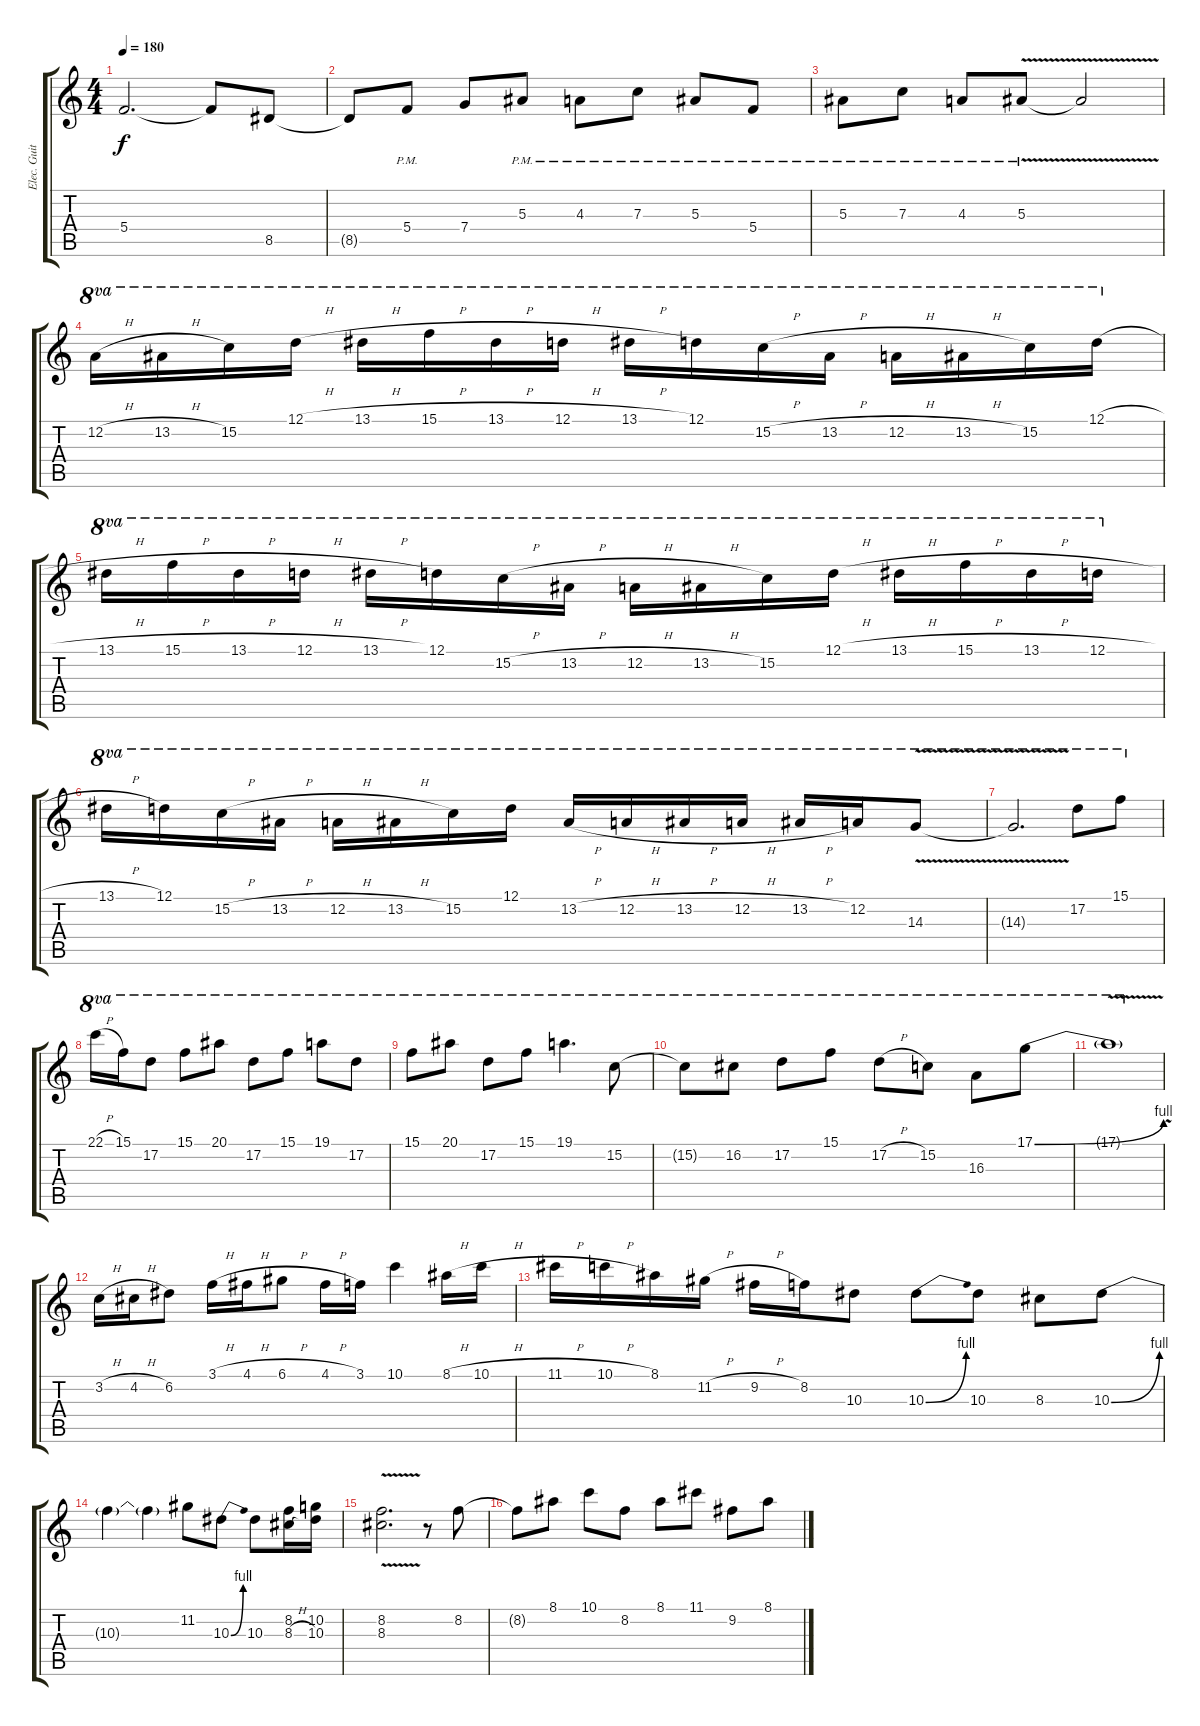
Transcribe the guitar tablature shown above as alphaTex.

\track ("Elec. Guitar 6" "Elec. Guit") {instrument distortionguitar}
\staff {score tabs}
\tuning (D4 A3 F3 C3 G2 D2) {hide}
\ts (4 4)
\tempo 180
\clef g2
\ks c
5.4{t}.2{d dy f} 5.4{t}.8 8.5.8 |
8.5{t}.8 5.4{pm}.8 7.4.8 5.3{pm}.8 4.3{pm}.8 7.3{pm}.8 5.3{pm}.8 5.4{pm}.8 |
5.3{pm}.8 7.3{pm}.8 4.3{pm}.8 5.3{v pm}.8 5.3{v t}.2 |
12.2{h}.16{ot 8va} 13.2{h}.16{ot 8va} 15.2.16{ot 8va} 12.1{h}.16{ot 8va} 13.1{h}.16{ot 8va} 15.1{h}.16{ot 8va} 13.1{h}.16{ot 8va} 12.1{h}.16{ot 8va} 13.1{h}.16{ot 8va} 12.1.16{ot 8va} 15.2{h}.16{ot 8va} 13.2{h}.16{ot 8va} 12.2{h}.16{ot 8va} 13.2{h}.16{ot 8va} 15.2.16{ot 8va} 12.1{h}.16{ot 8va} |
13.1{h}.16{ot 8va} 15.1{h}.16{ot 8va} 13.1{h}.16{ot 8va} 12.1{h}.16{ot 8va} 13.1{h}.16{ot 8va} 12.1.16{ot 8va} 15.2{h}.16{ot 8va} 13.2{h}.16{ot 8va} 12.2{h}.16{ot 8va} 13.2{h}.16{ot 8va} 15.2.16{ot 8va} 12.1{h}.16{ot 8va} 13.1{h}.16{ot 8va} 15.1{h}.16{ot 8va} 13.1{h}.16{ot 8va} 12.1{h}.16{ot 8va} |
13.1{h}.16{ot 8va} 12.1.16{ot 8va} 15.2{h}.16{ot 8va} 13.2{h}.16{ot 8va} 12.2{h}.16{ot 8va} 13.2{h}.16{ot 8va} 15.2.16{ot 8va} 12.1.16{ot 8va} 13.2{h}.16{ot 8va} 12.2{h}.16{ot 8va} 13.2{h}.16{ot 8va} 12.2{h}.16{ot 8va} 13.2{h}.16{ot 8va} 12.2.16{ot 8va} 14.3{v}.8{ot 8va} |
14.3{v t}.2{d ot 8va} 17.2.8{ot 8va} 15.1.8{ot 8va} |
22.1{h}.16{ot 8va} 15.1.16{ot 8va} 17.2.8{ot 8va} 15.1.8{ot 8va} 20.1.8{ot 8va} 17.2.8{ot 8va} 15.1.8{ot 8va} 19.1.8{ot 8va} 17.2.8{ot 8va} |
15.1.8{ot 8va} 20.1.8{ot 8va} 17.2.8{ot 8va} 15.1.8{ot 8va} 19.1.4{d ot 8va} 15.2.8{ot 8va} |
15.2{t}.8{ot 8va} 16.2.8{ot 8va} 17.2.8{ot 8va} 15.1.8{ot 8va} 17.2{h}.8{ot 8va} 15.2.8{ot 8va} 16.3.8{ot 8va} 17.1{be (bend 0 0 60 4)}.8{ot 8va} |
17.1{v t}.1{ot 8va} |
3.2{h}.16 4.2{h}.16 6.2.8 3.1{h}.16 4.1{h}.16 6.1{h}.8 4.1{h}.16 3.1.16 10.1.4 8.1{h}.16 10.1{h}.16 |
11.1{h}.16 10.1{h}.16 8.1.16 11.2{h}.16 9.2{h}.16 8.2.16 10.3.8 10.3{be (bend 0 0 60 4)}.8 10.3.8 8.3.8 10.3{be (bend 0 0 60 4)}.8 |
10.3{t}.4 10.3{t}.4 11.2.8 10.3{be (bend 0 0 60 4)}.8 10.3.8 (8.2 8.3{h}).16 (10.2 10.3).16 |
(8.2{v} 8.3).2{d} r.8 8.2.8 |
8.2{t}.8 8.1.8 10.1.8 8.2.8 8.1.8 11.1.8 9.2.8 8.1.8
